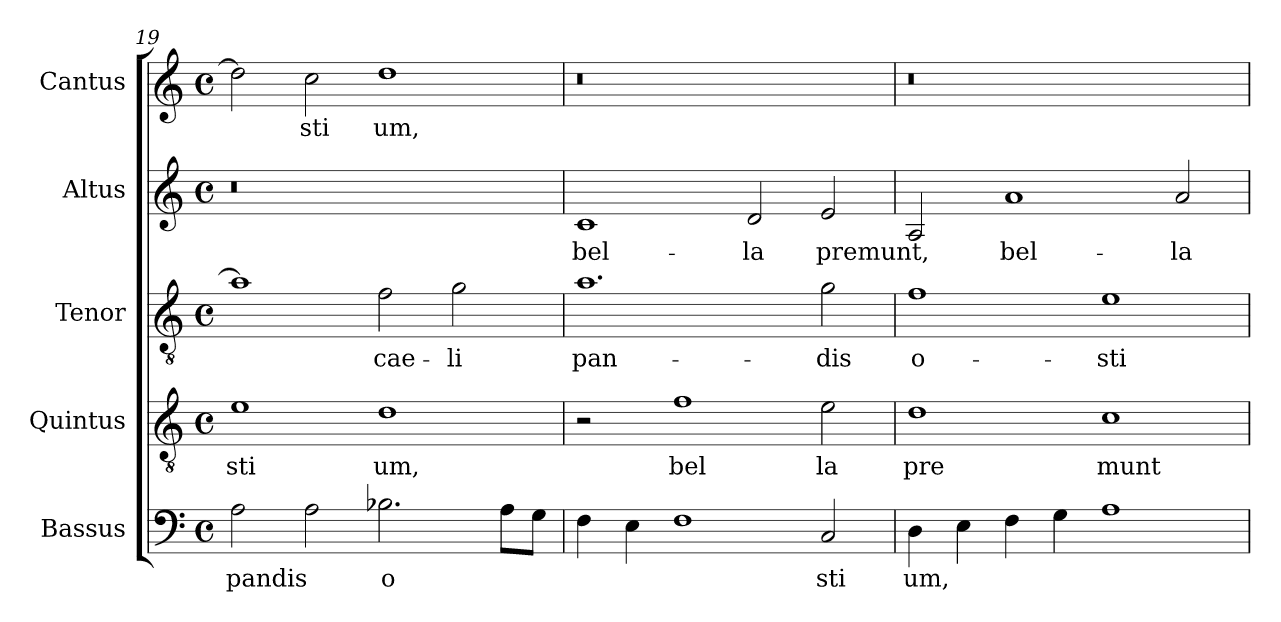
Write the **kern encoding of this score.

**kern	**text	**kern	**text	**kern	**text	**kern	**text	**kern	**text
*part5	*part5	*part4	*part4	*part3	*part3	*part2	*part2	*part1	*part1
*staff5	*staff5	*staff4	*staff4	*staff3	*staff3	*staff2	*staff2	*staff1	*staff1
*I"Bassus	*	*I"Quintus	*	*I"Tenor	*	*I"Altus	*	*I"Cantus	*
*clefF4	*	*clefGv2	*	*clefGv2	*	*clefG2	*	*clefG2	*
*M4/4	*	*M4/4	*	*M4/4	*	*M4/4	*	*M4/4	*
*met(c)	*	*met(c)	*	*met(c)	*	*met(c)	*	*met(c)	*
=19	=19	=19	=19	=19	=19	=19	=19	=19	=19
!	!LO:LY:b:cj	!	!LO:LY:b:cj	!	!	!	!	!	!
2A\	pandis	1e	sti	1a]	.	0r	.	2dd\]	.
!	!	!	!	!	!	!	!	!	!LO:LY:b:cj
2A\	.	.	.	.	.	.	.	2cc\	-sti
!	!LO:LY:b:cj	!	!LO:LY:b:cj	!	!LO:LY:b:cj	!	!	!	!LO:LY:b:cj
2.B-X\	o	1d	um,	2f\	cae-	.	.	1dd	um,
!	!	!	!	!	!LO:LY:b:cj	!	!	!	!
.	.	.	.	2g\	-li	.	.	.	.
8A\L	.	.	.	.	.	.	.	.	.
8G\J	.	.	.	.	.	.	.	.	.
=20	=20	=20	=20	=20	=20	=20	=20	=20	=20
!	!	!	!	!	!LO:LY:b:cj	!	!LO:LY:b:cj	!	!
4F\	.	2r	.	1.a	pan-	1c	bel-	0r	.
4E\	.	.	.	.	.	.	.	.	.
!	!	!	!LO:LY:b:cj	!	!	!	!	!	!
1F	.	1f	bel	.	.	.	.	.	.
!	!	!	!	!	!	!	!LO:LY:b:cj	!	!
.	.	.	.	.	.	2d/	-la	.	.
!	!LO:LY:b:cj	!	!LO:LY:b:cj	!	!LO:LY:b:cj	!	!LO:LY:b	!	!
2C/	sti	2e\	la	2g\	-dis	2e/	premunt,	.	.
=21	=21	=21	=21	=21	=21	=21	=21	=21	=21
!	!LO:LY:b	!	!LO:LY:b:cj	!	!LO:LY:b:cj	!	!	!	!
4D\	um,	1d	pre	1f	o-	2A/	.	0r	.
4E\	.	.	.	.	.	.	.	.	.
!	!	!	!	!	!	!	!LO:LY:b:cj	!	!
4F\	.	.	.	.	.	1a	bel-	.	.
4G\	.	.	.	.	.	.	.	.	.
!	!	!	!LO:LY:b:cj	!	!LO:LY:b:cj	!	!	!	!
1A	.	1c	munt	1e	-sti-	.	.	.	.
!	!	!	!	!	!	!	!LO:LY:b:cj	!	!
.	.	.	.	.	.	2a/	-la	.	.
=	=	=	=	=	=	=	=	=	=
*-	*-	*-	*-	*-	*-	*-	*-	*-	*-
